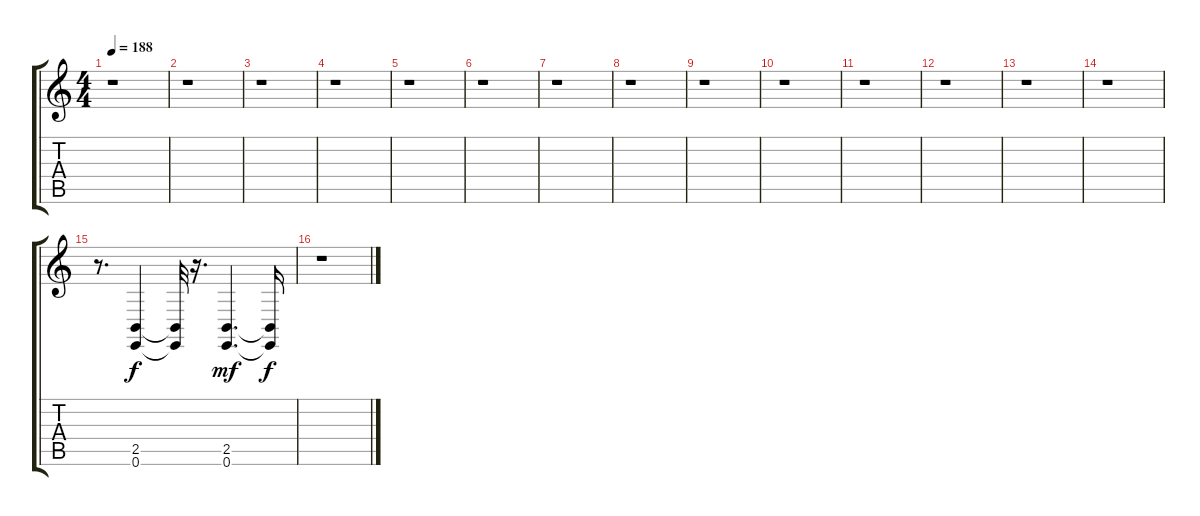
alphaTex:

\track "" {instrument lead5charang}
\staff {score tabs}
\tuning (E4 B3 G3 D3 A2 E2) {hide}
\ts (4 4)
\tempo 188
\clef g2
\ks c
r.1{dy f} |
r.1 |
r.1 |
r.1 |
r.1 |
r.1 |
r.1 |
r.1 |
r.1 |
r.1 |
r.1 |
r.1 |
r.1 |
r.1 |
r.8{d} (2.5 0.6).4{balance 8 instrument lead5charang} (2.5{t} 0.6{t}).32 r.16{d} (2.5 0.6).4{d dy mf} (2.5{t} 0.6{t}).16{dy f} |
r.1
